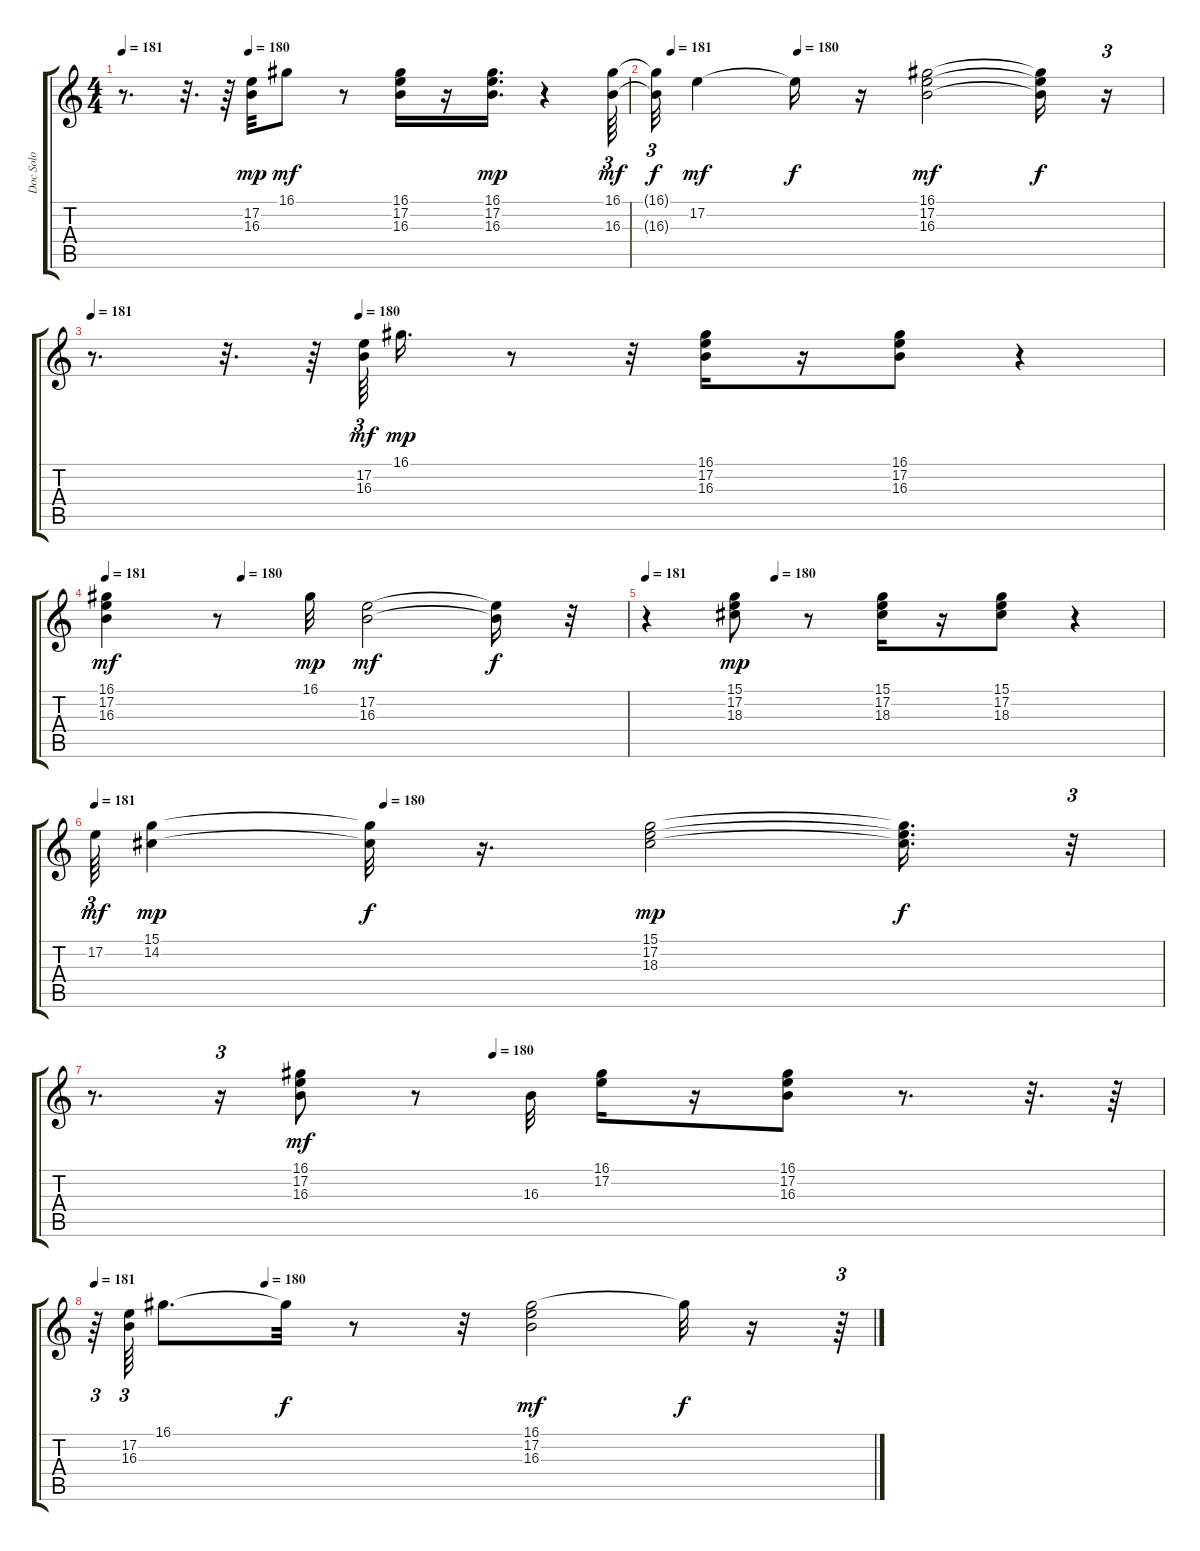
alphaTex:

\track ("Doc Solo" "Doc Solo") {instrument tremolostrings}
\staff {score tabs}
\tuning (E4 B3 G3 D3 A2 E2) {hide}
\ts (4 4)
\tempo 181
\tempo (180 0.25)
\clef g2
\ks c
r.8{d dy f} r.32{d} r.64 (17.2 16.3).32{dy mp} 16.1.8{dy mf} r.8 (16.1 17.2 16.3).16 r.16 (16.1 17.2 16.3).16{d dy mp} r.4 (16.1 16.3).64{tu (3 2) dy mf} |
\tempo (181 0.03125)
\tempo (180 0.28125)
(16.1{t} 16.3{t}).32{tu (3 2) dy f} 17.2.4{dy mf} 17.2{t}.16{dy f} r.16 (16.1 17.2 16.3).2{dy mf} (16.1{t} 17.2{t} 16.3{t}).16{dy f} r.16{tu (3 2)} |
\tempo 181
\tempo (180 0.25)
r.8{d} r.32{d} r.64 (17.2 16.3).64{tu (3 2) dy mf} 16.1.16{d dy mp} r.8 r.32 (16.1 17.2 16.3).16 r.16 (16.1 17.2 16.3).8 r.4 |
\tempo 181
\tempo (180 0.2604166666666667)
(16.1 17.2 16.3).4{dy mf} r.8 16.1.32{dy mp} (17.2 16.3).2{dy mf} (17.2{t} 16.3{t}).16{dy f} r.32 |
\tempo 181
\tempo (180 0.25)
r.4 (15.1 17.2 18.3).8{dy mp} r.8 (15.1 17.2 18.3).16 r.16 (15.1 17.2 18.3).8 r.4 |
\tempo 181
\tempo (180 0.2708333333333333)
17.2.64{tu (3 2) dy mf} (15.1 14.2).4{dy mp} (15.1{t} 14.2{t}).32{dy f} r.16{d} (15.1 17.2 18.3).2{dy mp} (15.1{t} 17.2{t} 18.3{t}).16{d dy f} r.32{tu (3 2)} |
\tempo (180 0.375)
r.8{d} r.16{tu (3 2)} (16.1 17.2 16.3).8{dy mf} r.8 16.3.32 (16.1 17.2).16 r.16 (16.1 17.2 16.3).8 r.8{d} r.32{d} r.64 |
\tempo 181
\tempo (180 0.21875)
r.64{tu (3 2)} (17.2 16.3).64{tu (3 2)} 16.1.8{d} 16.1{t}.32{dy f} r.8 r.32 (16.1 17.2 16.3).2{dy mf} 16.1{t}.32{dy f} r.16 r.64{tu (3 2)}
